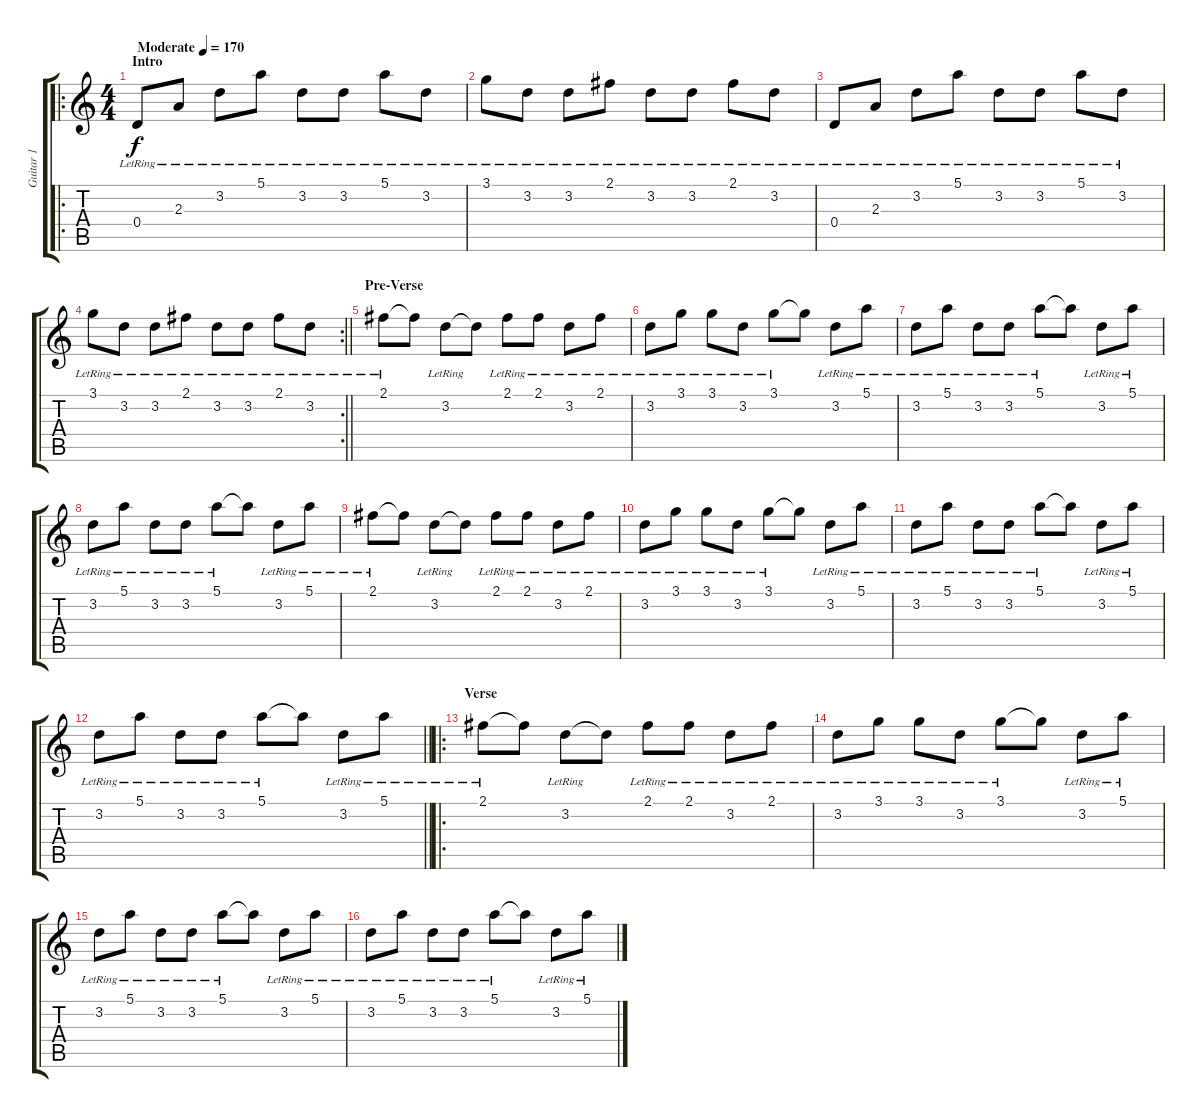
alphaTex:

\track ("Guitar 1" "Guitar 1") {instrument acousticguitarsteel}
\staff {score tabs}
\tuning (E4 B3 G3 D3 A2 E2) {hide}
\ro
\ts (4 4)
\section ("" "Intro")
\tempo (170 "Moderate")
\clef g2
\ks c
0.4{lr}.8{dy f instrument acousticguitarsteel} 2.3{lr}.8 3.2{lr}.8 5.1{lr}.8 3.2{lr}.8 3.2{lr}.8 5.1{lr}.8 3.2{lr}.8 |
3.1{lr}.8 3.2{lr}.8 3.2{lr}.8 2.1{lr}.8 3.2{lr}.8 3.2{lr}.8 2.1{lr}.8 3.2{lr}.8 |
0.4{lr}.8 2.3{lr}.8 3.2{lr}.8 5.1{lr}.8 3.2{lr}.8 3.2{lr}.8 5.1{lr}.8 3.2{lr}.8 |
\rc 2
\barLineRight lightlight
3.1{lr}.8 3.2{lr}.8 3.2{lr}.8 2.1{lr}.8 3.2{lr}.8 3.2{lr}.8 2.1{lr}.8 3.2{lr}.8 |
\section ("" "Pre-Verse")
2.1{lr}.8 2.1{t}.8 3.2{lr}.8 3.2{t}.8 2.1{lr}.8 2.1{lr}.8 3.2{lr}.8 2.1{lr}.8 |
3.2{lr}.8 3.1{lr}.8 3.1{lr}.8 3.2{lr}.8 3.1{lr}.8 3.1{t}.8 3.2{lr}.8 5.1{lr}.8 |
3.2{lr}.8 5.1{lr}.8 3.2{lr}.8 3.2{lr}.8 5.1{lr}.8 5.1{t}.8 3.2{lr}.8 5.1{lr}.8 |
3.2{lr}.8 5.1{lr}.8 3.2{lr}.8 3.2{lr}.8 5.1{lr}.8 5.1{t}.8 3.2{lr}.8 5.1{lr}.8 |
2.1{lr}.8 2.1{t}.8 3.2{lr}.8 3.2{t}.8 2.1{lr}.8 2.1{lr}.8 3.2{lr}.8 2.1{lr}.8 |
3.2{lr}.8 3.1{lr}.8 3.1{lr}.8 3.2{lr}.8 3.1{lr}.8 3.1{t}.8 3.2{lr}.8 5.1{lr}.8 |
3.2{lr}.8 5.1{lr}.8 3.2{lr}.8 3.2{lr}.8 5.1{lr}.8 5.1{t}.8 3.2{lr}.8 5.1{lr}.8 |
\barLineRight lightlight
3.2{lr}.8 5.1{lr}.8 3.2{lr}.8 3.2{lr}.8 5.1{lr}.8 5.1{t}.8 3.2{lr}.8 5.1{lr}.8 |
\ro
\section ("" "Verse")
2.1{lr}.8 2.1{t}.8 3.2{lr}.8 3.2{t}.8 2.1{lr}.8 2.1{lr}.8 3.2{lr}.8 2.1{lr}.8 |
3.2{lr}.8 3.1{lr}.8 3.1{lr}.8 3.2{lr}.8 3.1{lr}.8 3.1{t}.8 3.2{lr}.8 5.1{lr}.8 |
3.2{lr}.8 5.1{lr}.8 3.2{lr}.8 3.2{lr}.8 5.1{lr}.8 5.1{t}.8 3.2{lr}.8 5.1{lr}.8 |
3.2{lr}.8 5.1{lr}.8 3.2{lr}.8 3.2{lr}.8 5.1{lr}.8 5.1{t}.8 3.2{lr}.8 5.1{lr}.8
